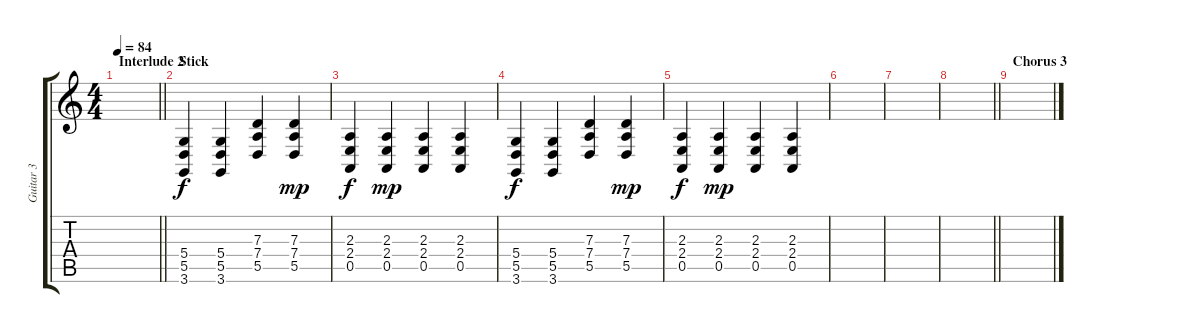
\track ("Guitar 3" "Guitar 3") {instrument electricpiano2}
\staff {score tabs}
\tuning (E4 B3 G3 D3 A2 E2) {hide}
\ts (4 4)
\section ("" "Interlude 2")
\tempo 84
\clef g2
\barLineRight lightlight
\ks c
|
\section ("" "Stick")
(5.4 5.5 3.6).4 (5.4 5.5 3.6).4 (7.3 7.4 5.5).4 (7.3 7.4 5.5).4{dy mp} |
(2.3 2.4 0.5).4{dy f} (2.3 2.4 0.5).4{dy mp} (2.3 2.4 0.5).4 (2.3 2.4 0.5).4 |
(5.4 5.5 3.6).4{dy f} (5.4 5.5 3.6).4 (7.3 7.4 5.5).4 (7.3 7.4 5.5).4{dy mp} |
(2.3 2.4 0.5).4{dy f} (2.3 2.4 0.5).4{dy mp} (2.3 2.4 0.5).4 (2.3 2.4 0.5).4 |
|
|
\barLineRight lightlight
|
\section ("" "Chorus 3")
